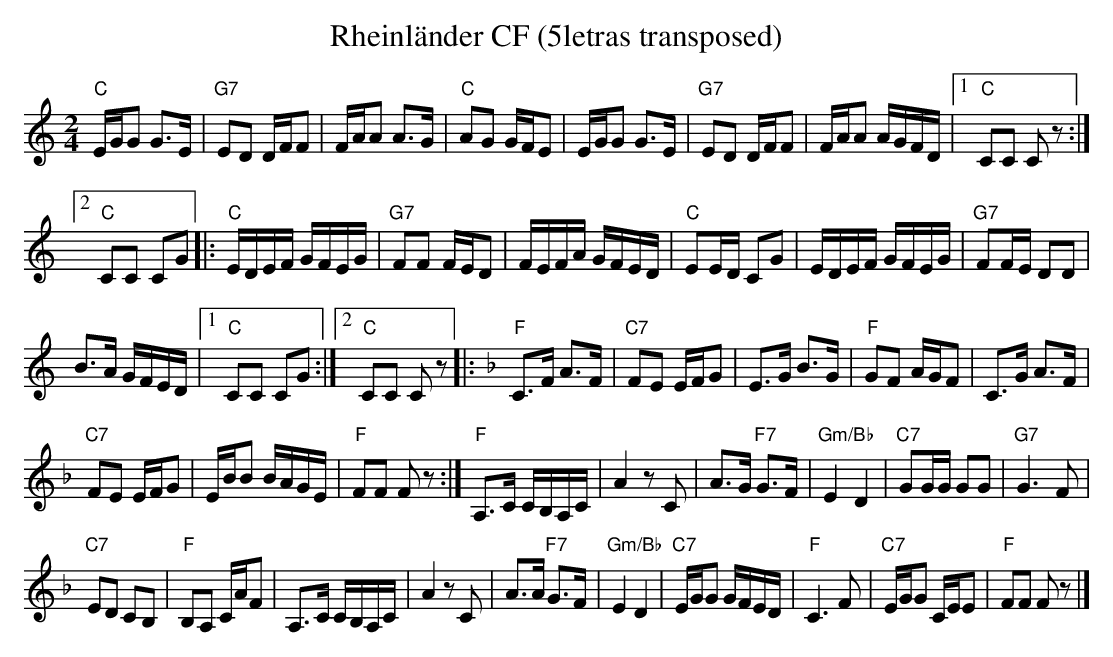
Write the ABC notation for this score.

X:1
T:Rheinl\"ander CF (5letras transposed)
M:2/4
L:1/16
K:C transpose=3 %%MIDI gchordon
"C"EGG2 G3E | "G7"E2D2 DFF2 | FAA2 A3G | "C"A2G2 GFE2 | EGG2 G3E | "G7"E2D2 DFF2 | \
FAA2 AGFD |1 "C"C2C2 C2z2 :|2
 "C"C2C2 C2G2 |: "C"EDEF GFEG | "G7"F2F2 FED2 | FEFA GFED | \
"C"E2ED C2G2 | EDEF GFEG | "G7"F2FE D2D2 |
 B3A GFED |1 "C"C2C2 C2G2 :|2 "C"C2C2 C2z2  \
|: [K:F] [L:1/8] "F"C>F A>F | "C7"FE E/2F/2G | E>G B>G | "F"GF A/2G/2F | C>G A>F |
 "C7"FE E/2F/2G | \
E/2B/2B B/2A/2G/2E/2 | "F"FF Fz :| "F"A,>C C/2B,/2A,/2C/2 | A2zC | A>G "F7"G>F | "Gm/Bb"E2D2 | \
"C7"GG/2G/2 GG | "G7"G3F |
 "C7"ED CB, | "F"B,A, C/2A/2F | A,>C C/2B,/2A,/2C/2 | A2zC | \
A>A "F7"G>F | "Gm/Bb"E2D2 | "C7"E/2G/2G G/2F/2E/2D/2 | "F"C3F | "C7"E/2G/2G C/2E/2E | "F"FF Fz |]
